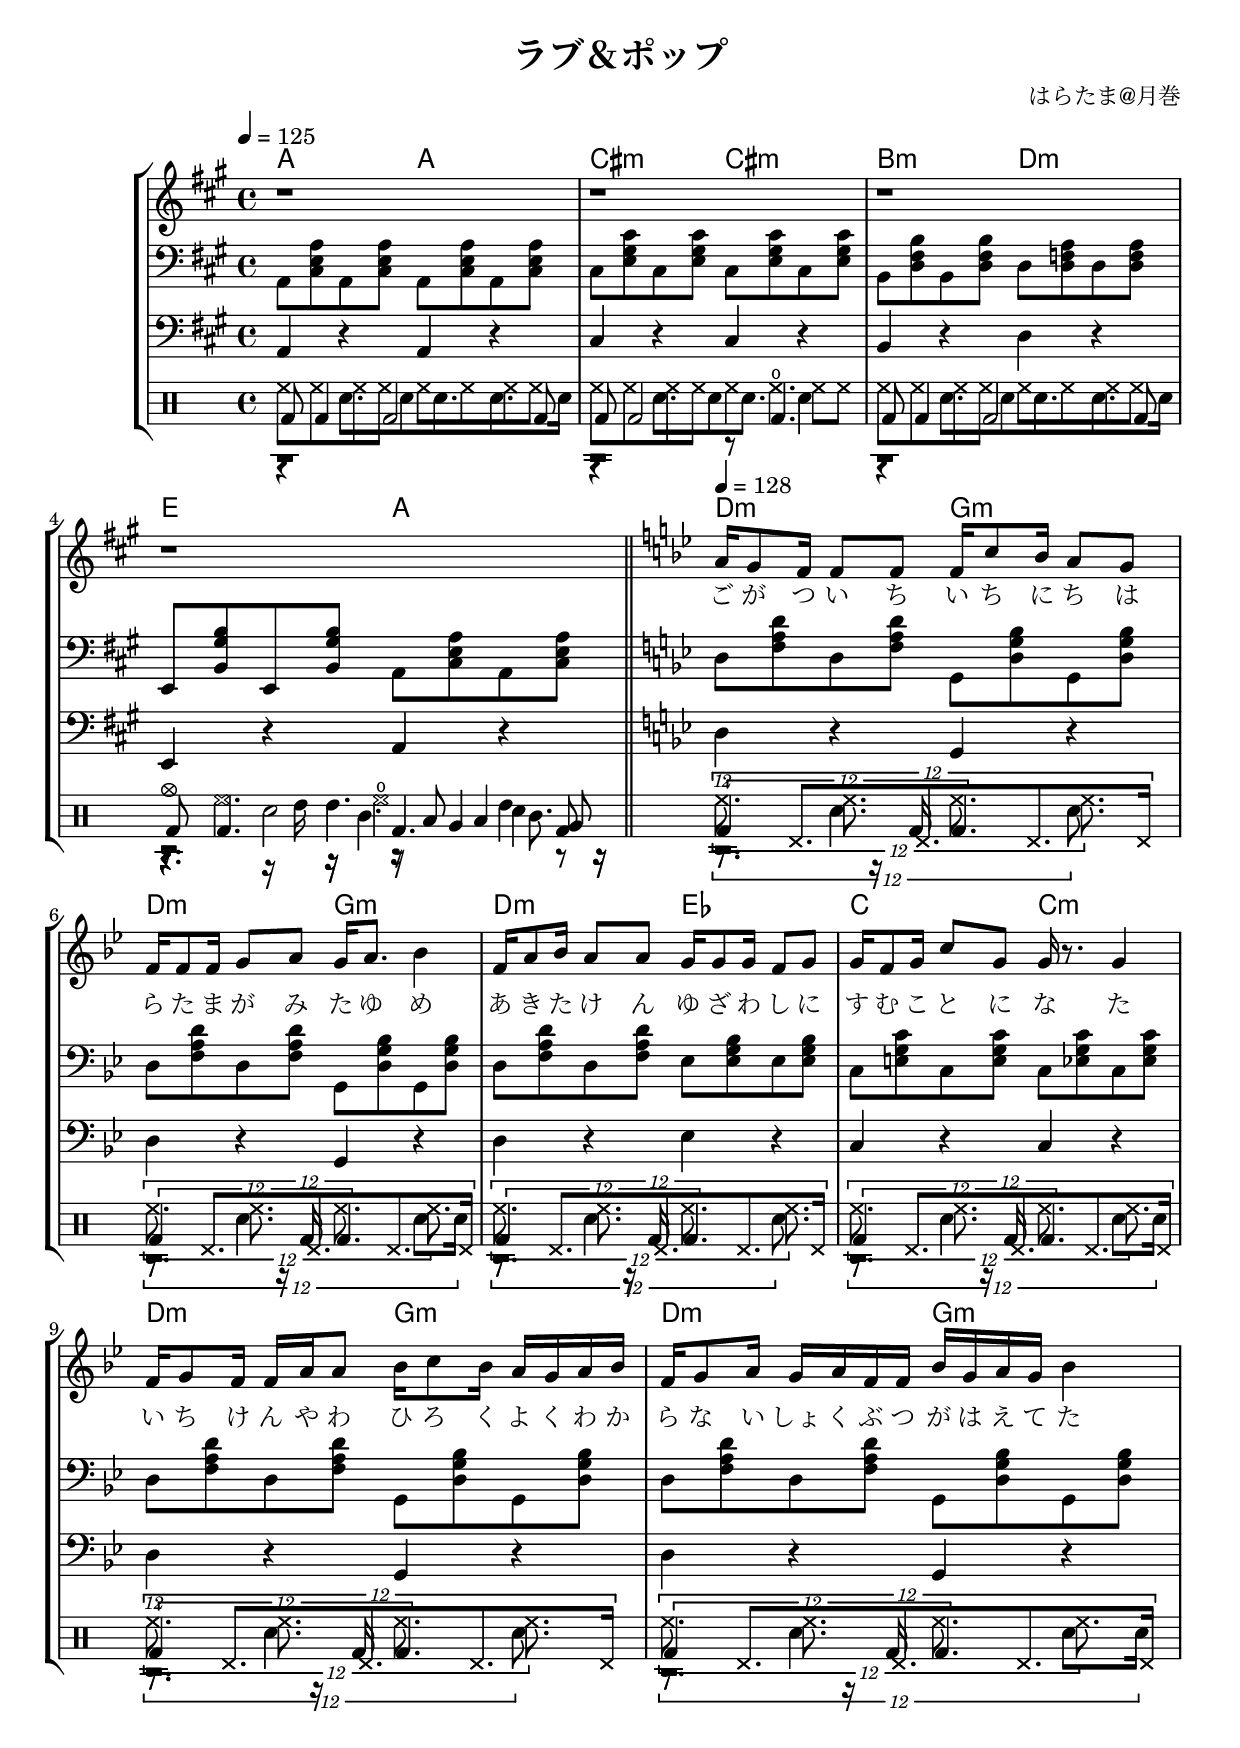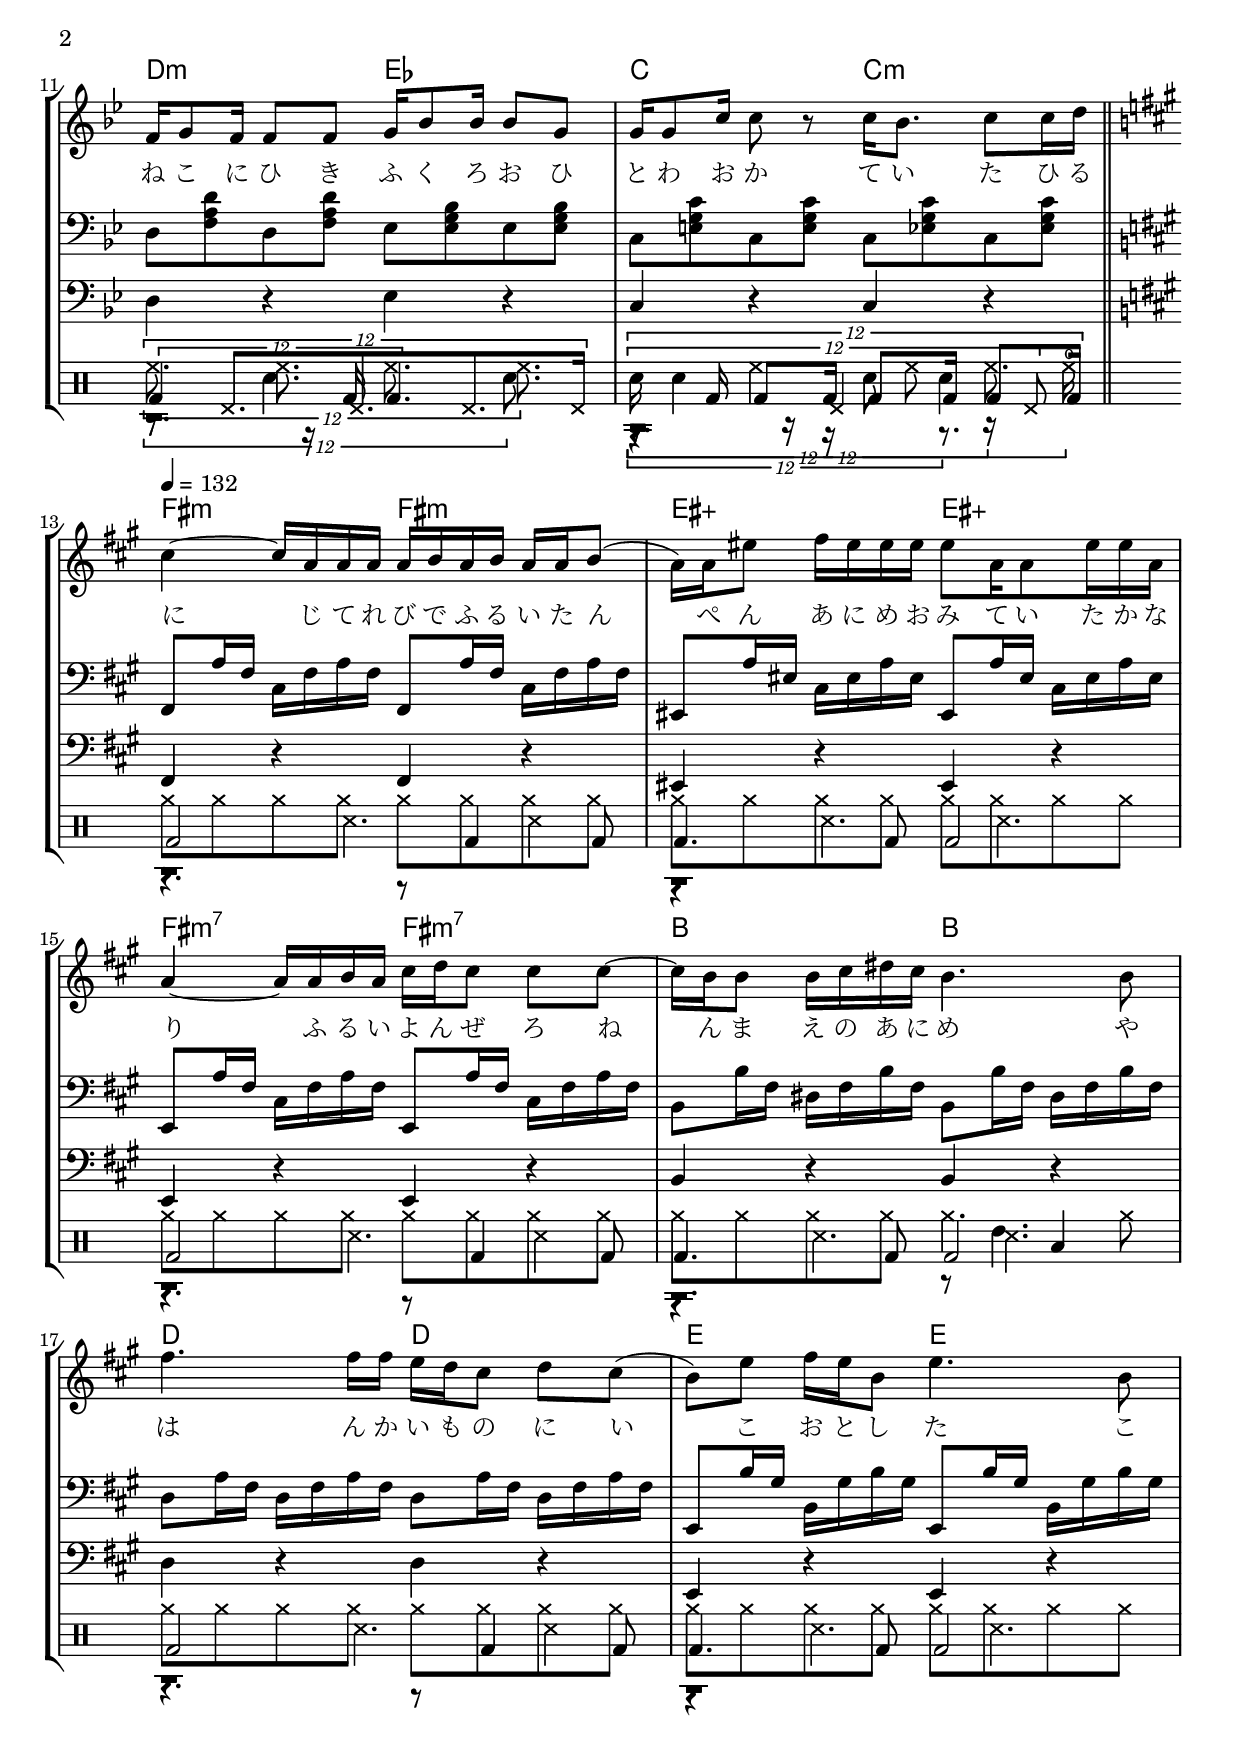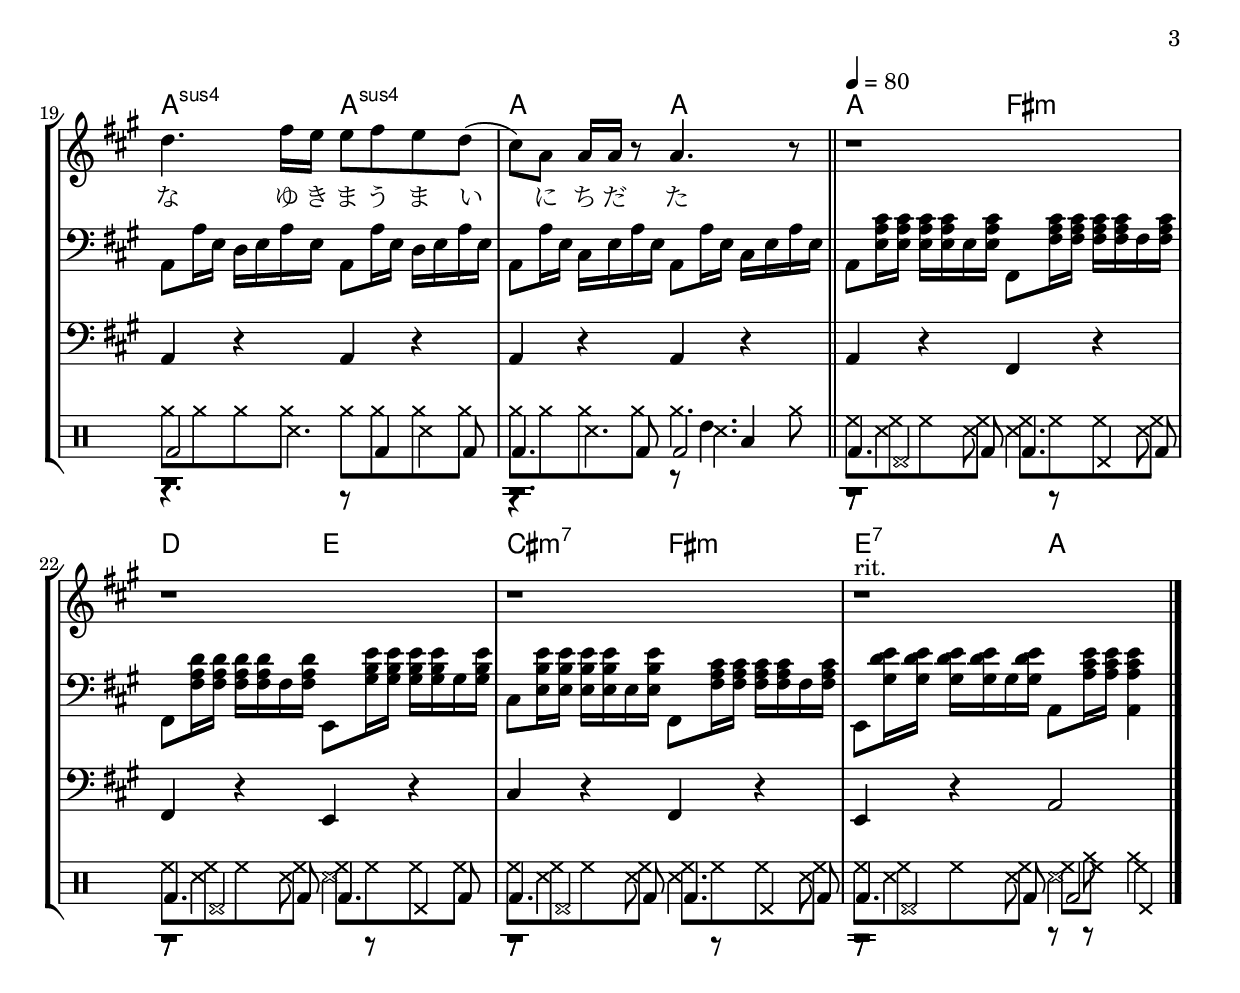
\version "2.12.1"

\header {
	title = \markup {ラブ＆ポップ}
	composer = \markup \center-column {はらたま@月巻}
}

harmony = \chordmode {
	a2 a cis:m cis:m b:m d:m e a 

	d:m g:m d:m g:m d:m es c c:m d:m g:m d:m g:m d:m es c c:m 

	fis:m fis:m eis:aug eis:aug fis:min7 fis:min7 b b d d e e a:sus4 a:sus4 a a 

	a fis:m d e cis:min7 fis:m e:7 a 
}

melody = {
	\key a \major
	\tempo 4 = 125
	r1 | r1 | r1 | r1   
	\set Staff.midiInstrument = #"fss0.32"
		\key bes \major
	\tempo 4 = 128
 a'16  g'8  f'16  f'8  f'8  f'16  c''8  bes'16  a'8  g'8 
	f'16  f'8  f'16  g'8  a'8  g'16  a'8.  bes'4 
	f'16  a'8  bes'16  a'8  a'8  g'16  g'8  g'16  f'8  g'8 
	g'16  f'8  g'16  c''8  g'8  g'16  r8.  g'4 
	f'16  g'8  f'16  f'16  a'16  a'8  bes'16  c''8  bes'16  a'16  g'16  a'16  bes'16 
	f'16  g'8  a'16  g'16  a'16  f'16  f'16  bes'16  g'16  a'16  g'16  bes'4 
	f'16  g'8  f'16  f'8  f'8  g'16  bes'8  bes'16  bes'8  g'8 
	g'16  g'8  c''16  c''8  r8  c''16  bes'8.  c''8  	\set Staff.midiInstrument = #"fss0.32"
	c''16  d''16 
		\key a \major
	\tempo 4 = 132
cis''4~cis''16  a'16  a'16  a'16  a'16  b'16  a'16  b'16  a'16  a'16  b'8 
	(a'16)  a'16  eis''8  fis''16  eis''16  eis''16  eis''16  eis''8  a'16  a'8  eis''16  eis''16  a'16 
	a'4~a'16  a'16  b'16  a'16  cis''16  d''16  cis''8  cis''8  cis''8~ 
	cis''16  b'16  b'8  b'16  cis''16  dis''16  cis''16  b'4.  b'8 
	fis''4.  fis''16  fis''16  e''16  d''16  cis''8  d''8  cis''8 
	(b'8)  e''8  fis''16  e''16  b'8  e''4.  b'8 
	d''4.  fis''16  e''16  e''8  fis''8  e''8  d''8 
	(cis''8)  a'8  a'16  a'16  r8  a'4.  	r8 	\tempo 4 = 80
	r1 | r1 | r1 | r1^"rit." \bar "|."
}

words = \lyricmode {
	
	ご  が  つ  い  ち  い  ち  に  ち  は  ら  た  ま  が  み  た  ゆ  め  あ  き  た  け  ん  ゆ  ざ  わ  し  に  す  む  こ  と  に  な  た  い  ち  け  ん  や  わ  ひ  ろ  く  よ  く  わ  か  ら  な  い  しょ  く  ぶ  つ  が  は  え  て  た  ね  こ  に  ひ  き  ふ  く  ろ  お  ひ  と  わ  お  か  て  い  た  
	ひ  る  に  じ  て  れ  び  で  ふ  る  い  た  ん  ぺ  ん  あ  に  め  お  み  て  い  た  か  な  り  ふ  る  い  よ  ん  ぜ  ろ  ね  ん  ま  え  の  あ  に  め  や  は  ん  か  い  も  の  に  い  こ  お  と  し  た  こ  な  ゆ  き  ま  う  ま  い  に  ち  だ  た  
	
}

tempochange = {
	\tempo 4 = 125
	r1 | r1 | r1 | r1 \bar "||"
	\tempo 4 = 128
	r1 | r1 | r1 | r1 | r1 | r1 | r1 | r1 \bar "||"
	\tempo 4 = 132
	r1 | r1 | r1 | r1 | r1 | r1 | r1 | r1 \bar "||"
	\tempo 4 = 80
	r1 | r1 | r1 | \tempo 4 = 60 r2 \tempo 4 = 53 r2 \bar "|."
}

mainacc = {
	\clef bass
	\set Staff.midiInstrument = #"Acoustic grand"
	\key a \major
	\tempo 4 = 125
	a,8 <cis e a> a, <cis e a>
	a,8 <cis e a> a, <cis e a>
	cis8 <e gis cis'> cis <e gis cis'>
	cis8 <e gis cis'> cis <e gis cis'>
	b,8 <d fis b> b, <d fis b>
	d8 <d f a> d <d f a>
	e,8 <b, gis b> e, <b, gis b>
	a,8 <cis e a> a, <cis e a>
	\bar "||"

	\set Staff.midiInstrument = #"FX 1 (rain)"
	\key bes \major
	\tempo 4 = 128
	d8 <f a d'> d <f a d'>
	g,8 <d g bes> g, <d g bes>
	d8 <f a d'> d <f a d'>
	g,8 <d g bes> g, <d g bes>
	d8 <f a d'> d <f a d'>
	es8 <es g bes> es <es g bes>
	c8 <e g c'> c <e g c'>
	c8 <es g c'> c <es g c'>
	d8 <f a d'> d <f a d'>
	g,8 <d g bes> g, <d g bes>
	d8 <f a d'> d <f a d'>
	g,8 <d g bes> g, <d g bes>
	d8 <f a d'> d <f a d'>
	es8 <es g bes> es <es g bes>
	c8 <e g c'> c <e g c'>
	c8 <es g c'> c <es g c'>
	\bar "||"

	\set Staff.midiInstrument = #"Fiddle"
	\key a \major
	\tempo 4 = 132
	fis,8 a16 fis16   cis16 fis16 a16 fis16
	fis,8 a16 fis16   cis16 fis16 a16 fis16
	eis,8 a16 eis16   cis16 eis16 a16 eis16
	eis,8 a16 eis16   cis16 eis16 a16 eis16
	e,8 a16 fis16   cis16 fis16 a16 fis16
	e,8 a16 fis16   cis16 fis16 a16 fis16
	b,8 b16 fis16   dis16 fis16 b16 fis16
	b,8 b16 fis16   dis16 fis16 b16 fis16
	d8 a16 fis16   d16 fis16 a16 fis16
	d8 a16 fis16   d16 fis16 a16 fis16
	e,8 b16 gis16   b,16 gis16 b16 gis16
	e,8 b16 gis16   b,16 gis16 b16 gis16
	a,8 a16 e16   d16 e16 a16 e16
	a,8 a16 e16   d16 e16 a16 e16
	a,8 a16 e16   cis16 e16 a16 e16
	a,8 a16 e16   cis16 e16 a16 e16
	\bar "||"

	\set Staff.midiInstrument = #"Bagpipe"
	\tempo 4 = 80
	a,8 <e a cis'>16 <e a cis'>16   <e a cis'>16 <e a cis'>16   e16 <e a cis'>16
	fis,8 <fis a cis'>16 <fis a cis'>16   <fis a cis'>16 <fis a cis'>16   fis16 <fis a cis'>16
	fis,8 <fis a d'>16 <fis a d'>16   <fis a d'>16 <fis a d'>16   fis16 <fis a d'>16
	e,8 <gis b e'>16 <gis b e'>16   <gis b e'>16 <gis b e'>16   gis16 <gis b e'>16
	cis8 <e b e'>16 <e b e'>16   <e b e'>16 <e b e'>16   e16 <e b e'>16
	fis,8 <fis a cis'>16 <fis a cis'>16   <fis a cis'>16 <fis a cis'>16   fis16 <fis a cis'>16
	e,8 <gis d' e'>16 <gis d' e'>16   <gis d' e'>16 <gis d' e'>16   gis16 <gis d' e'>16
	a,8 <a cis' e'>16 <a cis' e'>16 <a, a cis' e'>4
	\bar "|."
}

subacc = {
	\clef bass
	\set Staff.midiInstrument = #"Shamisen"
	\key a \major
	\tempo 4 = 125
	a,4 r4
	a,4 r4
	cis4 r4
	cis4 r4
	b,4 r4
	d4 r4
	e,4 r4
	a,4 r4
	\bar "||"

	\set Staff.midiInstrument = #"FX 2 (soundtrack)"
	\key bes \major
	\tempo 4 = 128
	d4 r4
	g,4 r4
	d4 r4
	g,4 r4
	d4 r4
	es4 r4
	c4 r4
	c4 r4
	d4 r4
	g,4 r4
	d4 r4
	g,4 r4
	d4 r4
	es4 r4
	c4 r4
	c4 r4
	\bar "||"

	\set Staff.midiInstrument = #"Violin"
	\key a \major
	\tempo 4 = 132
	fis,4 r4
	fis,4 r4
	eis,4 r4
	eis,4 r4
	e,4 r4
	e,4 r4
	b,4 r4
	b,4 r4
	d4 r4
	d4 r4
	e,4 r4
	e,4 r4
	a,4 r4
	a,4 r4
	a,4 r4
	a,4 r4
	\bar "||"

	\set Staff.midiInstrument = #"Seashore"
	\tempo 4 = 80
	a,4 r4
	fis,4 r4
	fis,4 r4
	e,4 r4
	cis4 r4
	fis,4 r4
	e,4 r4
	a,2
	\bar "|."
}

percA = {
	\drummode {
	hh8 hh8 hh8 hh8 hh8 hh8 hh8 hh8  |hh8 hh8 hh8 hh8 hh4 hh8 hh8  |hh8 hh8 hh8 hh8 hh8 hh8 hh8 hh8  |r8 hh2. r8  \bar "||"
	\times 16/12{ hh8. hh8. hh8. hh8. } |\times 16/12{ hh8. hh8. hh8. hh8. } |\times 16/12{ hh8. hh8. hh8. hh8. } |\times 16/12{ hh8. hh8. hh8. hh8. } |\times 16/12{ hh8. hh8. hh8. hh8. } |\times 16/12{ hh8. hh8. hh8. hh8. } |\times 16/12{ hh8. hh8. hh8. hh8. } |\times 16/12{ r8. hh4 hh8 hh8. } \bar "||"
	bd2 r8 bd4 bd8  |bd4. bd8 bd2  |bd2 r8 bd4 bd8  |bd4. bd8 bd2  |bd2 r8 bd4 bd8  |bd4. bd8 bd2  |bd2 r8 bd4 bd8  |bd4. bd8 bd2  \bar "||"
	hh8 hh8 hh8 hh8 hh8 hh8 hh8 hh8  |hh8 hh8 hh8 hh8 hh8 hh8 hh8 hh8  |hh8 hh8 hh8 hh8 hh8 hh8 hh8 hh8  |hh8 hh8 hh8 hh8 hh8 hh8 hh4  \bar "|."
	}
}

percB = {
	\drummode {
	r4 sn8. sn8 sn8. sn8. sn16  |r4 sn8. sn8 sn8. sn4  |r4 sn8. sn8 sn8. sn8. sn16  |r4 sn2 sn4  \bar "||"
	\times 16/12{ r8. sn4. sn8. } |\times 16/12{ r8. sn4. sn8 sn16 } |\times 16/12{ r8. sn4. sn8. } |\times 16/12{ r8. sn4. sn8 sn16 } |\times 16/12{ r8. sn4. sn8. } |\times 16/12{ r8. sn4. sn8 sn16 } |\times 16/12{ r8. sn4. sn8. } |\times 16/12{ sn16 sn4 r16 sn8 sn4 } \bar "||"
	r4. ss4. ss4  |r4 ss4. ss4.  |r4. ss4. ss4  |r4 ss4. ss4.  |r4. ss4. ss4  |r4 ss4. ss4.  |r4. ss4. ss4  |r4 ss4. ss4.  \bar "||"
	bd4. bd8 bd4. bd8  |bd4. bd8 bd4. bd8  |bd4. bd8 bd4. bd8  |bd4. bd8 bd2  \bar "|."
	}
}

percC = {
	\drummode {
	bd8 bd4 bd2 bd8  |bd8 bd2 bd4.  |bd8 bd4 bd2 bd8  |bd8 bd4. bd4. bd8  \bar "||"
	\times 16/12{ bd4 r16 bd16 bd4. } |\times 16/12{ bd4 r16 bd16 bd4. } |\times 16/12{ bd4 r16 bd16 bd4. } |\times 16/12{ bd4 r16 bd16 bd4. } |\times 16/12{ bd4 r16 bd16 bd4. } |\times 16/12{ bd4 r16 bd16 bd4. } |\times 16/12{ bd4 r16 bd16 bd4. } |\times 16/12{ r8 bd16 bd8 bd16 bd8 bd16 bd8 bd16 } \bar "||"
	cymr8 cymr8 cymr8 cymr8 cymr8 cymr8 cymr8 cymr8  |cymr8 cymr8 cymr8 cymr8 cymr8 cymr8 cymr8 cymr8  |cymr8 cymr8 cymr8 cymr8 cymr8 cymr8 cymr8 cymr8  |cymr8 cymr8 cymr8 cymr8 cymr4. cymr8  |cymr8 cymr8 cymr8 cymr8 cymr8 cymr8 cymr8 cymr8  |cymr8 cymr8 cymr8 cymr8 cymr8 cymr8 cymr8 cymr8  |cymr8 cymr8 cymr8 cymr8 cymr8 cymr8 cymr8 cymr8  |cymr8 cymr8 cymr8 cymr8 cymr4. cymr8  \bar "||"
	r8 ss4 ss8 ss4. ss8  |r8 ss4 ss8 ss2  |r8 ss4 ss8 ss4. ss8  |r8 ss4 ss8 ss2  \bar "|."
	}
}

percD = {
	\drummode {
	r1  |r2 r8 hho4.  |r1  |r4. r16 hho2 r16  \bar "||"
	\times 16/12{ r8 hhp8. hhp8. hhp8. hhp16 } |\times 16/12{ r8 hhp8. hhp8. hhp8. hhp16 } |\times 16/12{ r8 hhp8. hhp8. hhp8. hhp16 } |\times 16/12{ r8 hhp8. hhp8. hhp8. hhp16 } |\times 16/12{ r8 hhp8. hhp8. hhp8. hhp16 } |\times 16/12{ r8 hhp8. hhp8. hhp8. hhp16 } |\times 16/12{ r8 hhp8. hhp8. hhp8. hhp16 } |\times 16/12{ r4 r16 hhp4 r16 hhp8 } \bar "||"
	r1 |r1 |r1 |r2. toml4  |r1 |r1 |r1 |r2. toml4  \bar "||"
	r8 hhp2 r8 hhp4  |r8 hhp2 r8 hhp4  |r8 hhp2 r8 hhp4  |r8 hhp2 r8 hhp4  \bar "|."
	}
}

percE = {
	\drummode {
	r1 |r1 |r1 |cymc1  \bar "||"
	\times 16/12{ r2. } |r1 |r1 |r1 |\times 16/12{ r2. } |r1 |r1 |\times 16/12{ r2 r8. hho16 } \bar "||"
	r1 |r1 |r1 |r2 r8 tommh4.  |r1 |r1 |r1 |r2 r8 tommh4.  \bar "||"
	r1  |r1  |r1  |r2 r8 cymr8 cymr4  \bar "|."
	}
}

percF = {
	\drummode {
	r1 |r1 |r1 |r4 r16 tommh16 tommh4. tommh4  \bar "||"
	r1 | r1 | r1 | r1 | r1 | r1 | r1 | r1 \bar "||"
	r1 | r1 | r1 | r1 | r1 | r1 | r1 | r1 \bar "||"
	r1 | r1 | r1 | r1 \bar "|."
	}
}

percG = {
	\drummode {
	r1 |r1 |r1 |r4. r16 tomml4. tomml8.  \bar "||"
	r1 | r1 | r1 | r1 | r1 | r1 | r1 | r1 \bar "||"
	r1 | r1 | r1 | r1 | r1 | r1 | r1 | r1 \bar "||"
	r1 | r1 | r1 | r1 \bar "|."
	}
}

percH = {
	\drummode {
	r1 |r1 |r1 |r2 r16 toml8 toml4 r16  \bar "||"
	r1 | r1 | r1 | r1 | r1 | r1 | r1 | r1 \bar "||"
	r1 | r1 | r1 | r1 | r1 | r1 | r1 | r1 \bar "||"
	r1 | r1 | r1 | r1 \bar "|."
	}
}

percI = {
	\drummode {
	r1 |r1 |r1 |r2 r8 tomfh4 tomfh8  \bar "||"
	r1 | r1 | r1 | r1 | r1 | r1 | r1 | r1 \bar "||"
	r1 | r1 | r1 | r1 | r1 | r1 | r1 | r1 \bar "||"
	r1 | r1 | r1 | r1 \bar "|."
	}
}

\score {
	<<
		\new StaffGroup <<
			\new ChordNames {\harmony}
			\new Voice = "melody" {\melody}
			\new Lyrics \lyricsto "melody" \words
			\new Staff = "mainacc" {\mainacc}
			\new Staff = "subacc" {\subacc}
			\new DrumStaff <<
				\new DrumVoice {\percA}
				\new DrumVoice {\percB}
				\new DrumVoice {\percC}
				\new DrumVoice {\percD}
				\new DrumVoice {\percE}
				\new DrumVoice {\percF}
				\new DrumVoice {\percG}
				\new DrumVoice {\percH}
				\new DrumVoice {\percI}
			>>
		>>
	>>
	\layout { }
}
